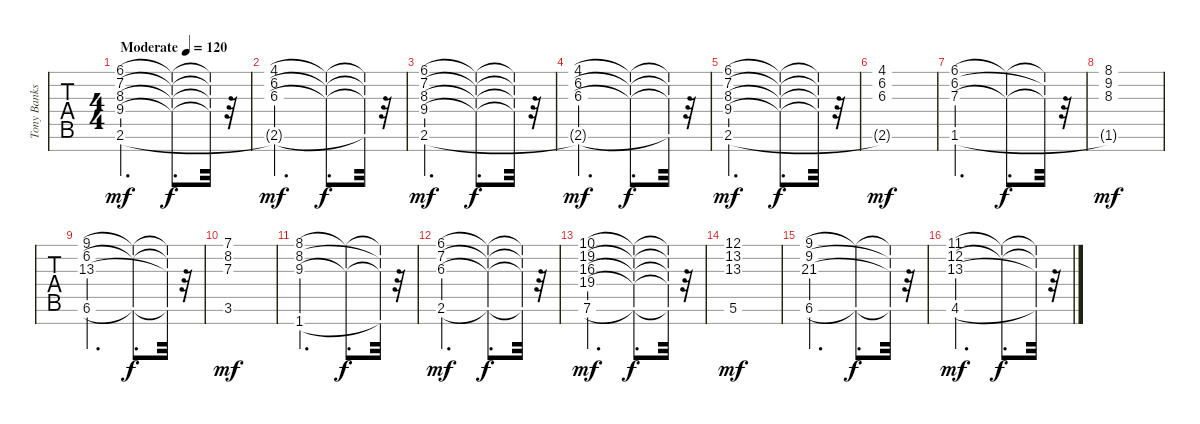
\track ("Tony Banks" "Tony Banks") {instrument stringensemble1}
\staff {tabs}
\tuning (E4 B3 G3 D3 A2 E2 B1) {hide}
\ts (4 4)
\tempo (120 "Moderate")
\tempo 78
\tempo (120 "Moderate")
\clef g2
\ks c
(6.1 7.2 8.3 9.4 2.6).2{d dy mf instrument stringensemble1} (6.1{t} 7.2{t} 8.3{t} 9.4{t}).8{d dy f} (6.1{t} 7.2{t} 8.3{t} 9.4{t}).32 r.32 |
(4.1 6.2 6.3 2.6{t}).2{d dy mf} (4.1{t} 6.2{t} 6.3{t}).8{d dy f} (4.1{t} 6.2{t} 6.3{t} 2.6{t}).32 r.32 |
(6.1 7.2 8.3 9.4 2.6).2{d dy mf} (6.1{t} 7.2{t} 8.3{t} 9.4{t}).8{d dy f} (6.1{t} 7.2{t} 8.3{t} 9.4{t}).32 r.32 |
(4.1 6.2 6.3 2.6{t}).2{d dy mf} (4.1{t} 6.2{t} 6.3{t}).8{d dy f} (4.1{t} 6.2{t} 6.3{t} 2.6{t}).32 r.32 |
(6.1 7.2 8.3 9.4 2.6).2{d dy mf} (6.1{t} 7.2{t} 8.3{t} 9.4{t}).8{d dy f} (6.1{t} 7.2{t} 8.3{t} 9.4{t}).32 r.32 |
(4.1 6.2 6.3 2.6{t}).1{dy mf} |
(6.1 6.2 7.3 1.6).2{d} (6.1{t} 7.3{t}).8{d dy f} (6.1{t} 6.2{t} 7.3{t}).32 r.32 |
(8.1 9.2 8.3 1.6{t}).1{dy mf} |
(9.1 6.2 13.3 6.6).2{d} (9.1{t} 6.2{t} 6.6{t}).8{d dy f} (9.1{t} 6.2{t} 13.3{t} 6.6{t}).32 r.32 |
(7.1 8.2 7.3 3.6).1{dy mf} |
(8.1 8.2 9.3 1.7).2{d} (8.1{t} 9.3{t}).8{d dy f} (8.1{t} 8.2{t} 9.3{t} 1.7{t}).32 r.32 |
(6.1 7.2 6.3 2.6).2{d dy mf} (6.1{t} 7.2{t} 6.3{t} 2.6{t}).8{d dy f} (6.1{t} 7.2{t} 6.3{t} 2.6{t}).32 r.32 |
(10.1 19.2 16.3 19.4 7.6).2{d dy mf} (10.1{t} 19.2{t} 16.3{t} 19.4{t} 7.6{t}).8{d dy f} (10.1{t} 19.2{t} 16.3{t} 19.4{t} 7.6{t}).32 r.32 |
(12.1 13.2 13.3 5.6).1{dy mf} |
(9.1 9.2 21.3 6.6).2{d} (9.1{t} 6.6{t}).8{d dy f} (9.1{t} 9.2{t} 21.3{t} 6.6{t}).32 r.32 |
(11.1 12.2 13.3 4.6).2{d dy mf} (11.1{t} 12.2{t}).8{d dy f} (11.1{t} 12.2{t} 13.3{t} 4.6{t}).32 r.32
